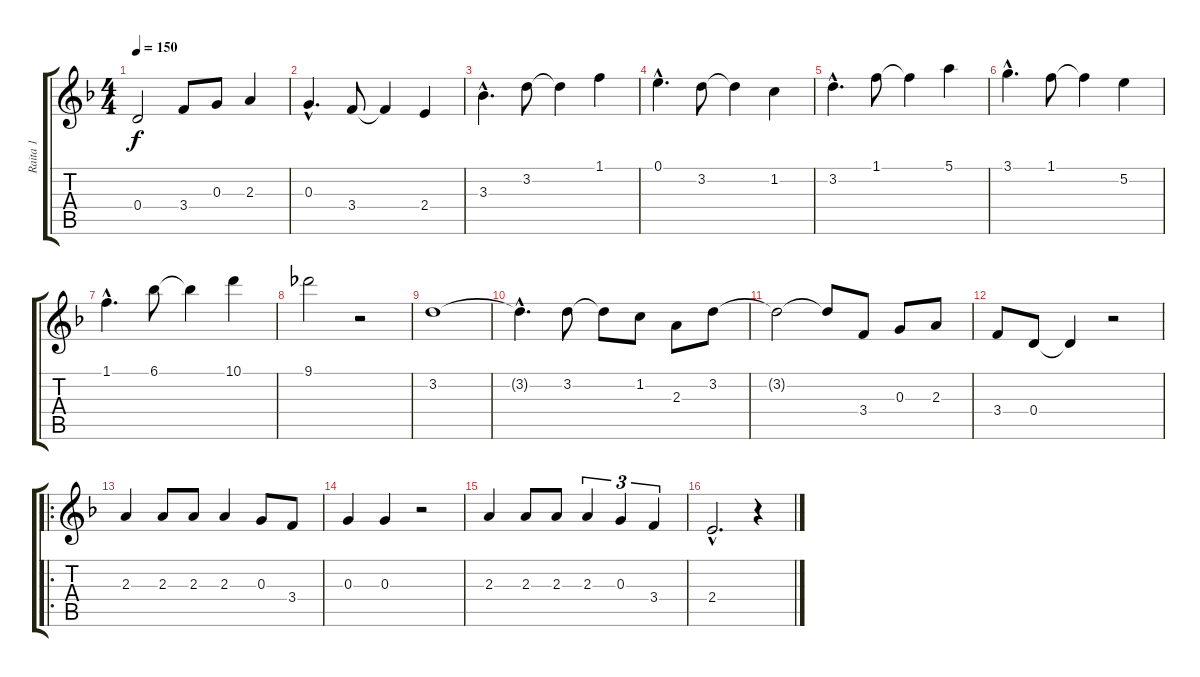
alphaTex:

\track ("Raita 1" "Raita 1") {instrument overdrivenguitar}
\staff {score tabs}
\tuning (E4 B3 G3 D3 A2 E2) {hide}
\ts (4 4)
\tempo 150
\clef g2
\ks f
0.4.2{dy f instrument overdrivenguitar} 3.4.8 0.3.8 2.3.4 |
0.3{hac}.4{d} 3.4.8 3.4{t}.4 2.4.4 |
3.3{hac}.4{d} 3.2.8 3.2{t}.4 1.1.4 |
0.1{hac}.4{d} 3.2.8 3.2{t}.4 1.2.4 |
3.2{hac}.4{d} 1.1.8 1.1{t}.4 5.1.4 |
3.1{hac}.4{d} 1.1.8 1.1{t}.4 5.2.4 |
1.1{hac}.4{d} 6.1.8 6.1{t}.4 10.1.4 |
9.1.2 r.2 |
3.2.1 |
3.2{hac t}.4{d} 3.2.8 3.2{t}.8 1.2.8 2.3.8 3.2.8 |
3.2{t}.2 3.2{t}.8 3.4.8 0.3.8 2.3.8 |
3.4.8 0.4.8 0.4{t}.4 r.2 |
\ro
2.3.4 2.3.8 2.3.8 2.3.4 0.3.8 3.4.8 |
0.3.4 0.3.4 r.2 |
2.3.4 2.3.8 2.3.8 2.3.4{tu (3 2)} 0.3.4{tu (3 2)} 3.4.4{tu (3 2)} |
2.4{hac}.2{d} r.4
